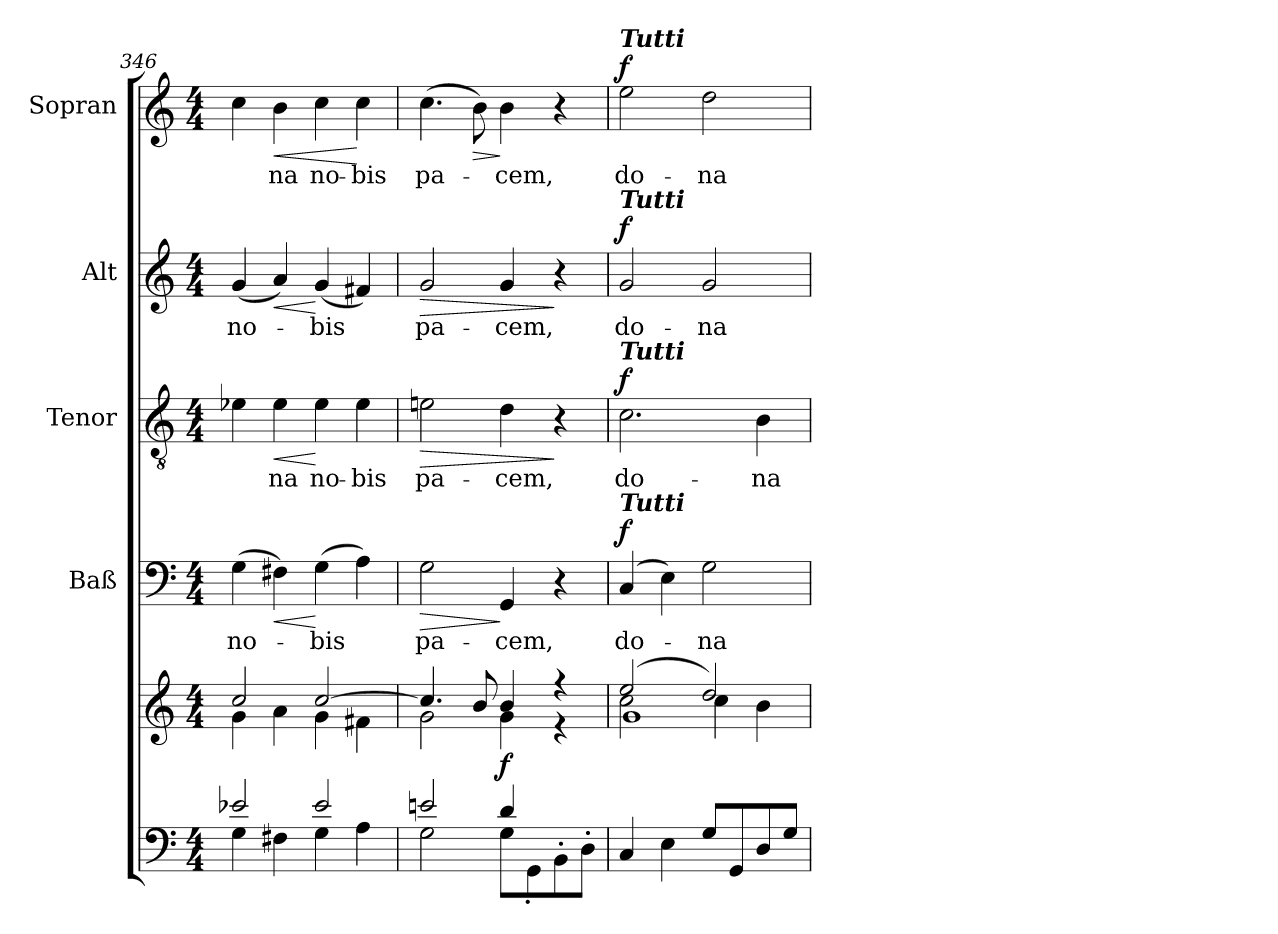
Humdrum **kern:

**kern	**kern	**dynam	**kern	**text	**dynam	**kern	**text	**dynam	**kern	**text	**dynam	**kern	**text	**dynam
*part5	*part5	*part5	*part4	*part4	*part4	*part3	*part3	*part3	*part2	*part2	*part2	*part1	*part1	*part1
*staff6	*staff5	*staff5/6	*staff4	*staff4	*staff4	*staff3	*staff3	*staff3	*staff2	*staff2	*staff2	*staff1	*staff1	*staff1
*	*	*	*I"Baß	*	*	*I"Tenor	*	*	*I"Alt	*	*	*I"Sopran	*	*
*	*	*	*I'Baß	*	*	*I'Ten	*	*	*I'Alt	*	*	*I'Sop	*	*
*clefF4	*clefG2	*	*clefF4	*	*	*clefGv2	*	*	*clefG2	*	*	*clefG2	*	*
*k[]	*k[]	*	*k[]	*	*	*k[]	*	*	*k[]	*	*	*k[]	*	*
*C:	*C:	*	*C:	*	*	*C:	*	*	*C:	*	*	*C:	*	*
*M4/4	*M4/4	*	*M4/4	*	*	*M4/4	*	*	*M4/4	*	*	*M4/4	*	*
=346	=346	=346	=346	=346	=346	=346	=346	=346	=346	=346	=346	=346	=346	=346
*^	*^	*	*	*	*	*	*	*	*	*	*	*	*	*
!	!	!	!	!	!	!LO:LY:b	!	!	!	!	!	!LO:LY:b	!	!	!	!
2e-X/	4G\	2cc/	4g\	.	(>4G\	no-	.	4e-X\	.	.	(<4g/	no-	.	4cc\	.	.
!	!	!	!	!	!	!	!LO:HP:b	!	!LO:LY:b	!LO:HP:b	!	!	!LO:HP:b	!	!LO:LY:b	!LO:HP:b
.	4F#X\	.	4a\	.	4F#X\)	.	<	4e-\	-na	<	4a/)	.	<	4b\	-na	<
!	!	!	!	!	!	!LO:LY:b	!	!	!LO:LY:b	!	!	!LO:LY:b	!	!	!LO:LY:b	!
2e-/	4G\	[>2cc/	4g\	.	(>4G\	-bis	[	4e-\	no-	[	(<4g/	-bis	[	4cc\	no-	.
!	!	!	!	!	!	!	!	!	!LO:LY:b	!	!	!	!	!	!LO:LY:b	!
.	4A\	.	4f#X\	.	4A\)	.	.	4e-\	-bis	.	4f#X/)	.	.	4cc\	-bis	[
=347	=347	=347	=347	=347	=347	=347	=347	=347	=347	=347	=347	=347	=347	=347	=347	=347
!	!	!	!	!	!	!LO:LY:b	!LO:HP:b	!	!LO:LY:b	!LO:HP:b	!	!LO:LY:b	!LO:HP:b	!	!LO:LY:b	!
2en/	2G\	4.cc/]	2g\	.	2G\	pa-	>	2en\	pa-	>	2g/	pa-	>	(>4.cc\	pa-	.
!	!	!	!	!	!	!	!	!	!	!	!	!	!	!	!	!LO:HP:b
.	.	8b/	.	.	.	.	.	.	.	.	.	.	.	8b\)	.	>
!	!	!	!	!LO:DY:b	!	!LO:LY:b	!	!	!LO:LY:b	!	!	!LO:LY:b	!	!	!LO:LY:b	!
4d/	8G\L	4b/	4g\	f	4GG/	-cem,	]	4d\	-cem,	.	4g/	-cem,	.	4b\	-cem,	]
.	8GG'>\	.	.	.	.	.	.	.	.	.	.	.	.	.	.	.
4ryy	8BB'>\	4r	4r	.	4r	.	.	4r	.	]	4r	.	]	4r	.	.
.	8D'>\J	.	.	.	.	.	.	.	.	.	.	.	.	.	.	.
=348	=348	=348	=348	=348	=348	=348	=348	=348	=348	=348	=348	=348	=348	=348	=348	=348
*	*	*	*^	*	*	*	*	*	*	*	*	*	*	*	*	*
!	!	!	!	!	!	!	!	!	!	!	!	!	!	!	!LO:TX:a:Bi:t=Tutti	!	!
!	!	!	!	!	!	!	!	!	!	!	!	!LO:TX:a:Bi:t=Tutti	!	!	!	!	!
!	!	!	!	!	!	!	!	!	!LO:TX:a:Bi:t=Tutti	!	!	!	!	!	!	!	!
!	!	!	!	!	!	!LO:TX:a:Bi:t=Tutti	!	!	!	!	!	!	!	!	!	!	!
!	!	!	!	!	!	!	!LO:LY:b	!LO:DY:a	!	!LO:LY:b	!LO:DY:a	!	!LO:LY:b	!LO:DY:a	!	!LO:LY:b	!LO:DY:a
*v	*v	*	*	*	*	*	*	*	*	*	*	*	*	*	*	*	*
4C/	(2ee/	2cc\	1g	.	(4C/	do-	f	2.c\	do-	f	2g/	do-	f	2ee\	do-	f
4E\	.	.	.	.	4E\)	.	.	.	.	.	.	.	.	.	.	.
!	!	!	!	!	!	!LO:LY:b	!	!	!	!	!	!LO:LY:b	!	!	!LO:LY:b	!
8G/L	2dd/)	4cc\	.	.	2G\	-na	.	.	.	.	2g/	-na	.	2dd\	-na	.
8GG/	.	.	.	.	.	.	.	.	.	.	.	.	.	.	.	.
!	!	!	!	!	!	!	!	!	!LO:LY:b	!	!	!	!	!	!	!
8D/	.	4b\	.	.	.	.	.	4B\	-na	.	.	.	.	.	.	.
8G/J	.	.	.	.	.	.	.	.	.	.	.	.	.	.	.	.
*	*v	*v	*v	*	*	*	*	*	*	*	*	*	*	*	*	*
=	=	=	=	=	=	=	=	=	=	=	=	=	=	=
*-	*-	*-	*-	*-	*-	*-	*-	*-	*-	*-	*-	*-	*-	*-
